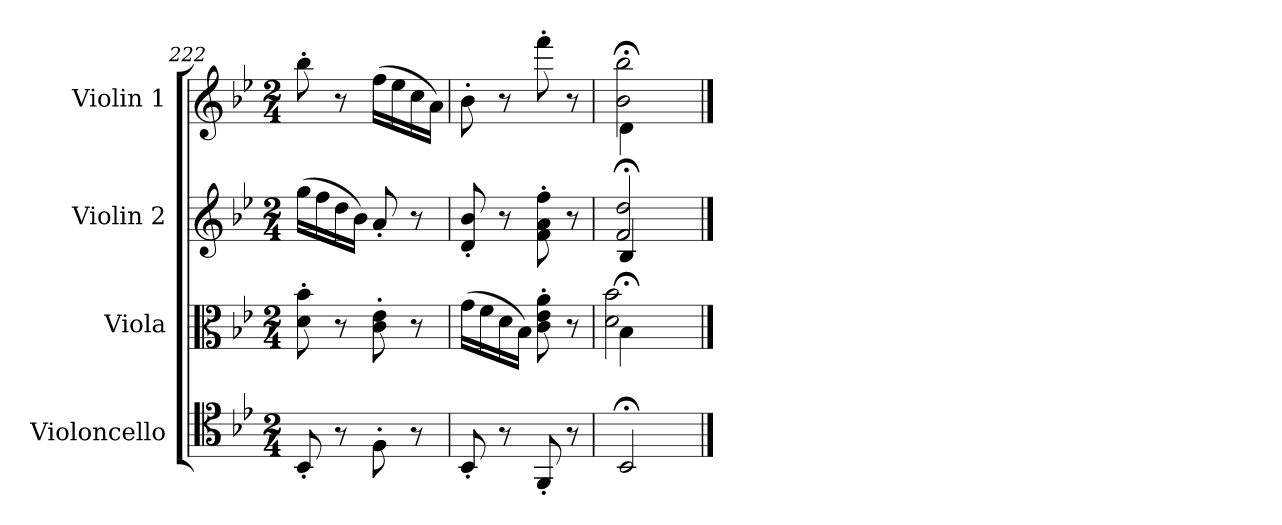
**kern	**kern	**kern	**kern
*part4	*part3	*part2	*part1
*staff4	*staff3	*staff2	*staff1
*I"Violoncello	*I"Viola	*I"Violin 2	*I"Violin 1
*I'Vc	*I'Vla	*I'Vln	*I'Vln
*clefC4	*clefC3	*clefG2	*clefG2
*k[b-e-]	*k[b-e-]	*k[b-e-]	*k[b-e-]
*M2/4	*M2/4	*M2/4	*M2/4
=222	=222	=222	=222
8BB-'/	8d\' 8b-\'	(16gg\LL	8bb-'\
.	.	16ff\	.
8r	8r	16dd\	8r
.	.	16b-\JJ)	.
8F'\	8c\' 8e-\'	8a'/	(16ff\LL
.	.	.	16ee-\
8r	8r	8r	16cc\
.	.	.	16a\JJ)
!!LO:LB:g=z
=223	=223	=223	=223
8BB-'/	(16g\LL	8d/' 8b-/'	8b-'\
.	16f\	.	.
8r	16d\	8r	8r
.	16B-\JJ)	.	.
8FF'/	8c\' 8e-\' 8a\'	8f\' 8a\' 8ff\'	8fff'\
8r	8r	8r	8r
=224	=224	=224	=224
*	*^	*^	*^
2BB-;</	4B-;<\	2d\ 2b-\	4B-;</	2f/ 2dd/	4d;<\	2b-\ 2bb-\
.	4ryy	.	4ryy	.	4ryy	.
*	*v	*v	*	*	*v	*v
*	*	*v	*v	*
==	==	==	==
*-	*-	*-	*-
